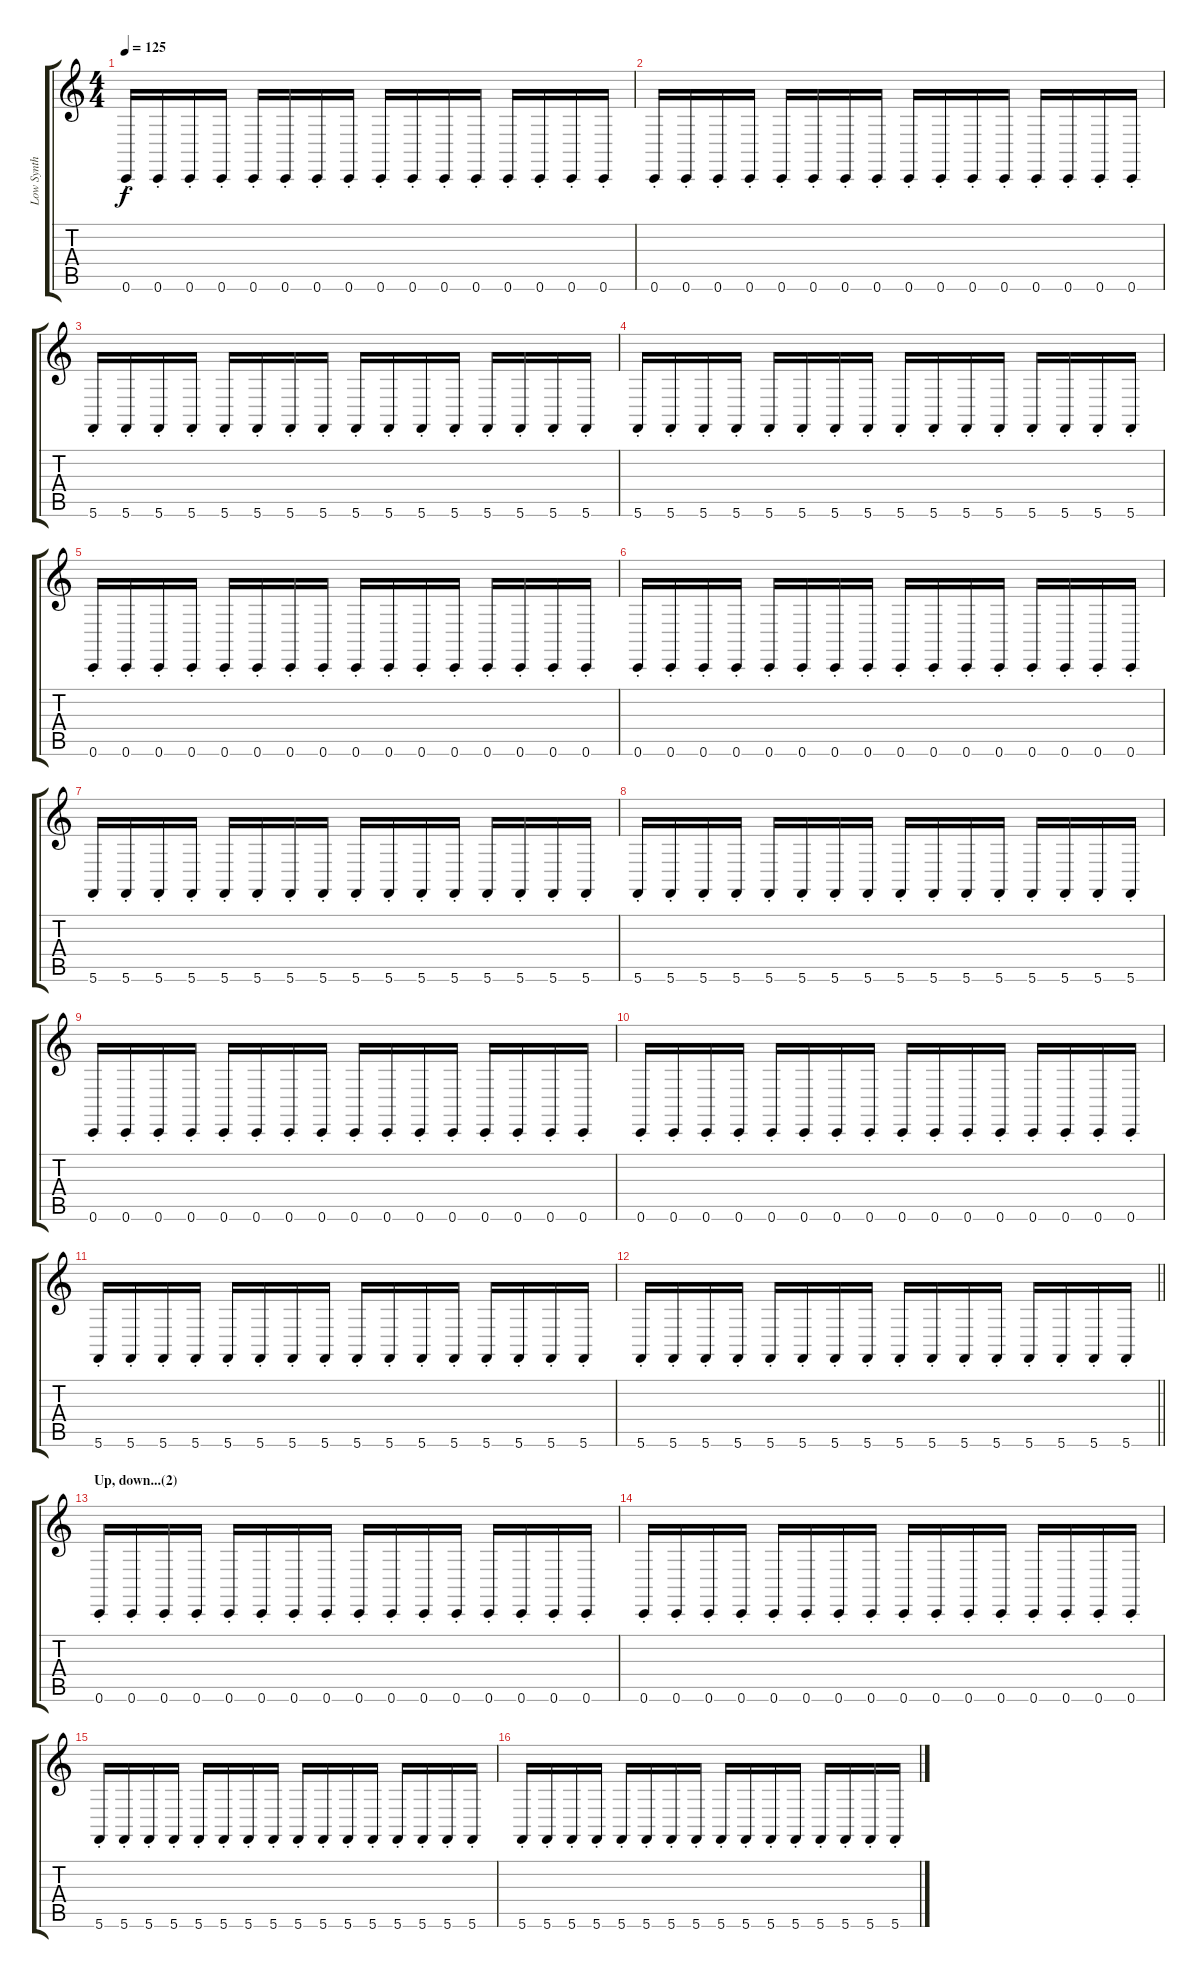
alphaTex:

\track ("Low Synth (Gillian)" "Low Synth ") {instrument lead8bassandlead}
\staff {score tabs}
\tuning (D4 A3 F3 C3 G2 C2) {hide}
\ts (4 4)
\tempo 125
\clef g2
\ks c
0.6{st}.16{dy f} 0.6{st}.16 0.6{st}.16 0.6{st}.16 0.6{st}.16 0.6{st}.16 0.6{st}.16 0.6{st}.16 0.6{st}.16 0.6{st}.16 0.6{st}.16 0.6{st}.16 0.6{st}.16 0.6{st}.16 0.6{st}.16 0.6{st}.16 |
0.6{st}.16 0.6{st}.16 0.6{st}.16 0.6{st}.16 0.6{st}.16 0.6{st}.16 0.6{st}.16 0.6{st}.16 0.6{st}.16 0.6{st}.16 0.6{st}.16 0.6{st}.16 0.6{st}.16 0.6{st}.16 0.6{st}.16 0.6{st}.16 |
5.6{st}.16 5.6{st}.16 5.6{st}.16 5.6{st}.16 5.6{st}.16 5.6{st}.16 5.6{st}.16 5.6{st}.16 5.6{st}.16 5.6{st}.16 5.6{st}.16 5.6{st}.16 5.6{st}.16 5.6{st}.16 5.6{st}.16 5.6{st}.16 |
5.6{st}.16 5.6{st}.16 5.6{st}.16 5.6{st}.16 5.6{st}.16 5.6{st}.16 5.6{st}.16 5.6{st}.16 5.6{st}.16 5.6{st}.16 5.6{st}.16 5.6{st}.16 5.6{st}.16 5.6{st}.16 5.6{st}.16 5.6{st}.16 |
0.6{st}.16 0.6{st}.16 0.6{st}.16 0.6{st}.16 0.6{st}.16 0.6{st}.16 0.6{st}.16 0.6{st}.16 0.6{st}.16 0.6{st}.16 0.6{st}.16 0.6{st}.16 0.6{st}.16 0.6{st}.16 0.6{st}.16 0.6{st}.16 |
0.6{st}.16 0.6{st}.16 0.6{st}.16 0.6{st}.16 0.6{st}.16 0.6{st}.16 0.6{st}.16 0.6{st}.16 0.6{st}.16 0.6{st}.16 0.6{st}.16 0.6{st}.16 0.6{st}.16 0.6{st}.16 0.6{st}.16 0.6{st}.16 |
5.6{st}.16 5.6{st}.16 5.6{st}.16 5.6{st}.16 5.6{st}.16 5.6{st}.16 5.6{st}.16 5.6{st}.16 5.6{st}.16 5.6{st}.16 5.6{st}.16 5.6{st}.16 5.6{st}.16 5.6{st}.16 5.6{st}.16 5.6{st}.16 |
5.6{st}.16 5.6{st}.16 5.6{st}.16 5.6{st}.16 5.6{st}.16 5.6{st}.16 5.6{st}.16 5.6{st}.16 5.6{st}.16 5.6{st}.16 5.6{st}.16 5.6{st}.16 5.6{st}.16 5.6{st}.16 5.6{st}.16 5.6{st}.16 |
0.6{st}.16 0.6{st}.16 0.6{st}.16 0.6{st}.16 0.6{st}.16 0.6{st}.16 0.6{st}.16 0.6{st}.16 0.6{st}.16 0.6{st}.16 0.6{st}.16 0.6{st}.16 0.6{st}.16 0.6{st}.16 0.6{st}.16 0.6{st}.16 |
0.6{st}.16 0.6{st}.16 0.6{st}.16 0.6{st}.16 0.6{st}.16 0.6{st}.16 0.6{st}.16 0.6{st}.16 0.6{st}.16 0.6{st}.16 0.6{st}.16 0.6{st}.16 0.6{st}.16 0.6{st}.16 0.6{st}.16 0.6{st}.16 |
5.6{st}.16 5.6{st}.16 5.6{st}.16 5.6{st}.16 5.6{st}.16 5.6{st}.16 5.6{st}.16 5.6{st}.16 5.6{st}.16 5.6{st}.16 5.6{st}.16 5.6{st}.16 5.6{st}.16 5.6{st}.16 5.6{st}.16 5.6{st}.16 |
\barLineRight lightlight
5.6{st}.16 5.6{st}.16 5.6{st}.16 5.6{st}.16 5.6{st}.16 5.6{st}.16 5.6{st}.16 5.6{st}.16 5.6{st}.16 5.6{st}.16 5.6{st}.16 5.6{st}.16 5.6{st}.16 5.6{st}.16 5.6{st}.16 5.6{st}.16 |
\section ("" "Up, down...(2)")
0.6{st}.16 0.6{st}.16 0.6{st}.16 0.6{st}.16 0.6{st}.16 0.6{st}.16 0.6{st}.16 0.6{st}.16 0.6{st}.16 0.6{st}.16 0.6{st}.16 0.6{st}.16 0.6{st}.16 0.6{st}.16 0.6{st}.16 0.6{st}.16 |
0.6{st}.16 0.6{st}.16 0.6{st}.16 0.6{st}.16 0.6{st}.16 0.6{st}.16 0.6{st}.16 0.6{st}.16 0.6{st}.16 0.6{st}.16 0.6{st}.16 0.6{st}.16 0.6{st}.16 0.6{st}.16 0.6{st}.16 0.6{st}.16 |
5.6{st}.16 5.6{st}.16 5.6{st}.16 5.6{st}.16 5.6{st}.16 5.6{st}.16 5.6{st}.16 5.6{st}.16 5.6{st}.16 5.6{st}.16 5.6{st}.16 5.6{st}.16 5.6{st}.16 5.6{st}.16 5.6{st}.16 5.6{st}.16 |
5.6{st}.16 5.6{st}.16 5.6{st}.16 5.6{st}.16 5.6{st}.16 5.6{st}.16 5.6{st}.16 5.6{st}.16 5.6{st}.16 5.6{st}.16 5.6{st}.16 5.6{st}.16 5.6{st}.16 5.6{st}.16 5.6{st}.16 5.6{st}.16
